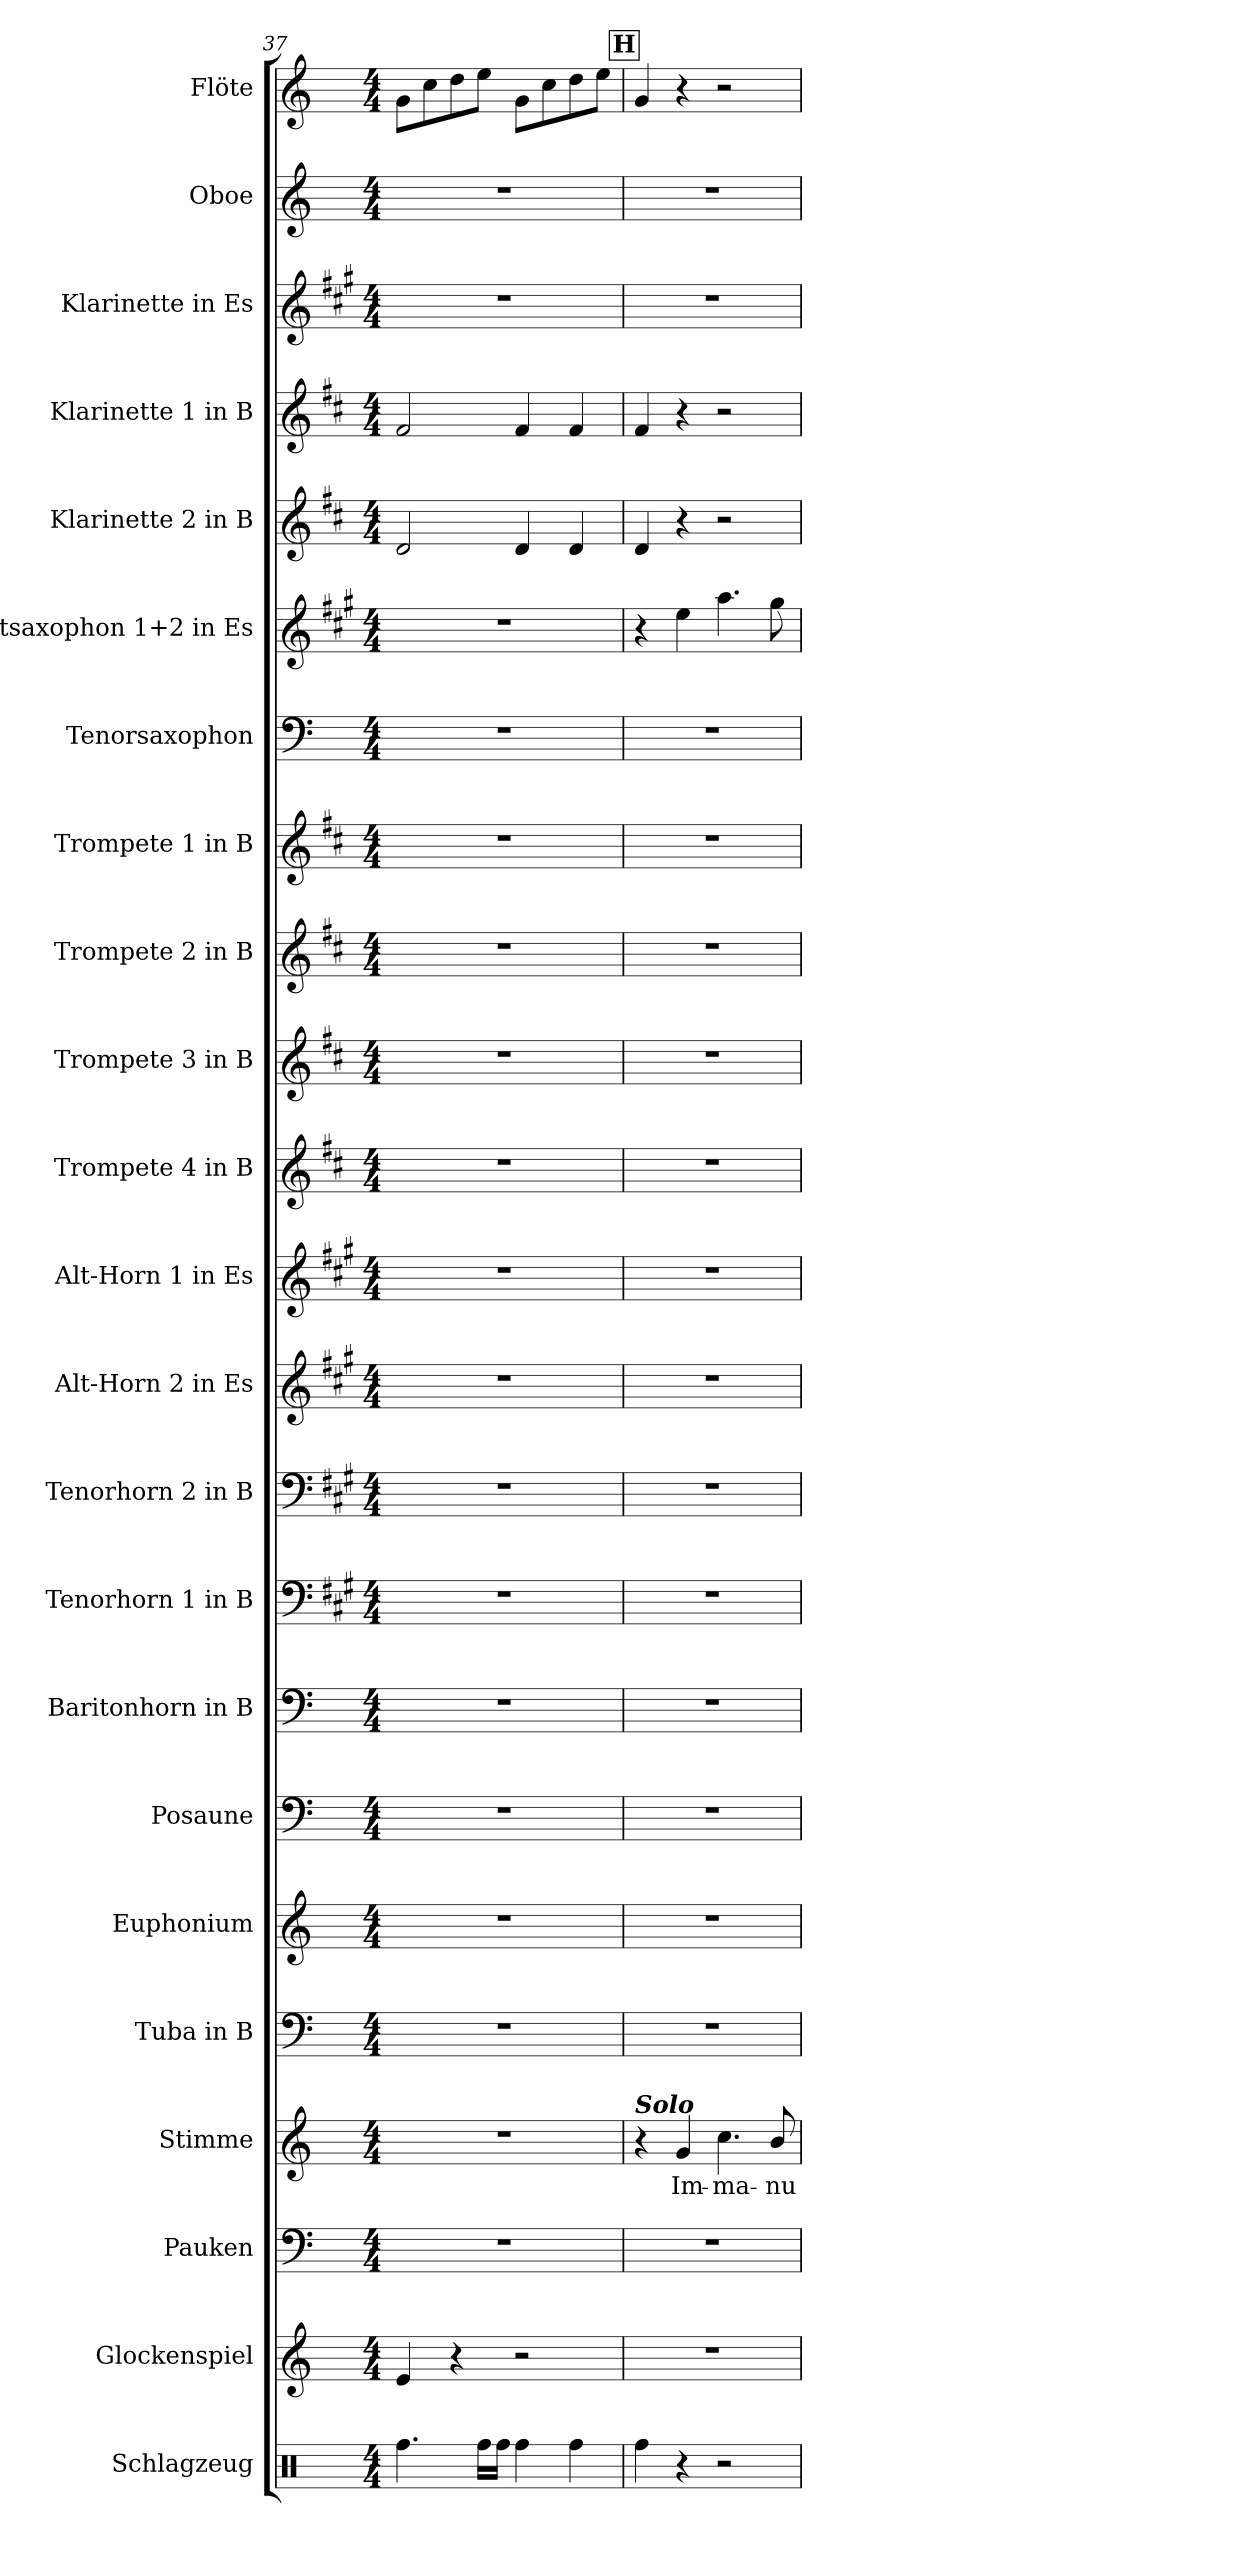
**kern	**kern	**kern	**kern	**text	**kern	**kern	**kern	**kern	**kern	**kern	**kern	**kern	**kern	**kern	**kern	**kern	**kern	**kern	**kern	**kern	**kern	**kern	**kern
*part23	*part22	*part21	*part20	*part20	*part19	*part18	*part17	*part16	*part15	*part14	*part13	*part12	*part11	*part10	*part9	*part8	*part7	*part6	*part5	*part4	*part3	*part2	*part1
*staff23	*staff22	*staff21	*staff20	*staff20	*staff19	*staff18	*staff17	*staff16	*staff15	*staff14	*staff13	*staff12	*staff11	*staff10	*staff9	*staff8	*staff7	*staff6	*staff5	*staff4	*staff3	*staff2	*staff1
*I"Schlagzeug	*I"Glockenspiel	*I"Pauken	*I"Stimme	*	*I"Tuba in B	*I"Euphonium	*I"Posaune	*I"Baritonhorn in B	*I"Tenorhorn  1 in B	*I"Tenorhorn 2 in B	*I"Alt-Horn 2 in Es	*I"Alt-Horn 1 in Es	*I"Trompete 4 in B	*I"Trompete 3 in B	*I"Trompete 2  in B	*I"Trompete 1 in B	*I"Tenorsaxophon	*I"Altsaxophon 1+2 in Es	*I"Klarinette 2  in B	*I"Klarinette 1 in B	*I"Klarinette in Es	*I"Oboe	*I"Flöte
*clefX	*clefG2	*clefF4	*clefG2	*	*clefF4	*clefG2	*clefF4	*clefF4	*clefF4	*clefF4	*clefG2	*clefG2	*clefG2	*clefG2	*clefG2	*clefG2	*clefF4	*clefG2	*clefG2	*clefG2	*clefG2	*clefG2	*clefG2
*	*ITrd-14c-24	*	*	*	*	*ITrd8c14	*	*ITrd8c14	*ITrd5c9	*ITrd5c9	*ITrd5c9	*ITrd5c9	*ITrd1c2	*ITrd1c2	*ITrd1c2	*ITrd1c2	*ITrd8c14	*ITrd5c9	*ITrd1c2	*ITrd1c2	*ITrd-2c-3	*	*
*k[]	*k[]	*k[]	*k[]	*	*k[]	*k[]	*k[]	*k[]	*k[]	*k[]	*k[]	*k[]	*k[]	*k[]	*k[]	*k[]	*k[]	*k[]	*k[]	*k[]	*k[]	*k[]	*k[]
*C:	*C:	*C:	*C:	*	*C:	*C:	*C:	*C:	*C:	*C:	*C:	*C:	*C:	*C:	*C:	*C:	*C:	*C:	*C:	*C:	*C:	*C:	*C:
*M4/4	*M4/4	*M4/4	*M4/4	*	*M4/4	*M4/4	*M4/4	*M4/4	*M4/4	*M4/4	*M4/4	*M4/4	*M4/4	*M4/4	*M4/4	*M4/4	*M4/4	*M4/4	*M4/4	*M4/4	*M4/4	*M4/4	*M4/4
=37	=37	=37	=37	=37	=37	=37	=37	=37	=37	=37	=37	=37	=37	=37	=37	=37	=37	=37	=37	=37	=37	=37	=37
4.Rffi\	4eeei/	1r	1r	.	1r	1r	1r	1r	1r	1r	1r	1r	1r	1r	1r	1r	1r	1r	2ci/	2ei/	1r	1r	8gi\L
.	.	.	.	.	.	.	.	.	.	.	.	.	.	.	.	.	.	.	.	.	.	.	8cci\
.	4r	.	.	.	.	.	.	.	.	.	.	.	.	.	.	.	.	.	.	.	.	.	8ddi\
16Rffi\LL	.	.	.	.	.	.	.	.	.	.	.	.	.	.	.	.	.	.	.	.	.	.	8eei\J
16Rffi\JJ	.	.	.	.	.	.	.	.	.	.	.	.	.	.	.	.	.	.	.	.	.	.	.
4Rffi\	2r	.	.	.	.	.	.	.	.	.	.	.	.	.	.	.	.	.	4ci/	4ei/	.	.	8gi\L
.	.	.	.	.	.	.	.	.	.	.	.	.	.	.	.	.	.	.	.	.	.	.	8cci\
4Rffi\	.	.	.	.	.	.	.	.	.	.	.	.	.	.	.	.	.	.	4ci/	4ei/	.	.	8ddi\
.	.	.	.	.	.	.	.	.	.	.	.	.	.	.	.	.	.	.	.	.	.	.	8eei\J
!!LO:PB:g=z
!!LO:REH:place=s1:B:color=#000000:enc=box:fs=14.284:t=H
=38	=38	=38	=38	=38	=38	=38	=38	=38	=38	=38	=38	=38	=38	=38	=38	=38	=38	=38	=38	=38	=38	=38	=38
!	!	!	!LO:TX:a:Bi:t=Solo	!	!	!	!	!	!	!	!	!	!	!	!	!	!	!	!	!	!	!	!
4Rffi\	1r	1r	4r	.	1r	1r	1r	1r	1r	1r	1r	1r	1r	1r	1r	1r	1r	4r	4ci/	4ei/	1r	1r	4gi/
!	!	!	!	!LO:LY:b:color=#000000	!	!	!	!	!	!	!	!	!	!	!	!	!	!	!	!	!	!	!
4r	.	.	4gi/	Im-	.	.	.	.	.	.	.	.	.	.	.	.	.	4gi\	4r	4r	.	.	4r
!	!	!	!	!LO:LY:b:color=#000000	!	!	!	!	!	!	!	!	!	!	!	!	!	!	!	!	!	!	!
2r	.	.	4.cci\	-ma-	.	.	.	.	.	.	.	.	.	.	.	.	.	4.cci\	2r	2r	.	.	2r
!	!	!	!	!LO:LY:b:color=#000000	!	!	!	!	!	!	!	!	!	!	!	!	!	!	!	!	!	!	!
.	.	.	8bi/	-nu-	.	.	.	.	.	.	.	.	.	.	.	.	.	8bi\	.	.	.	.	.
=	=	=	=	=	=	=	=	=	=	=	=	=	=	=	=	=	=	=	=	=	=	=	=
*-	*-	*-	*-	*-	*-	*-	*-	*-	*-	*-	*-	*-	*-	*-	*-	*-	*-	*-	*-	*-	*-	*-	*-
